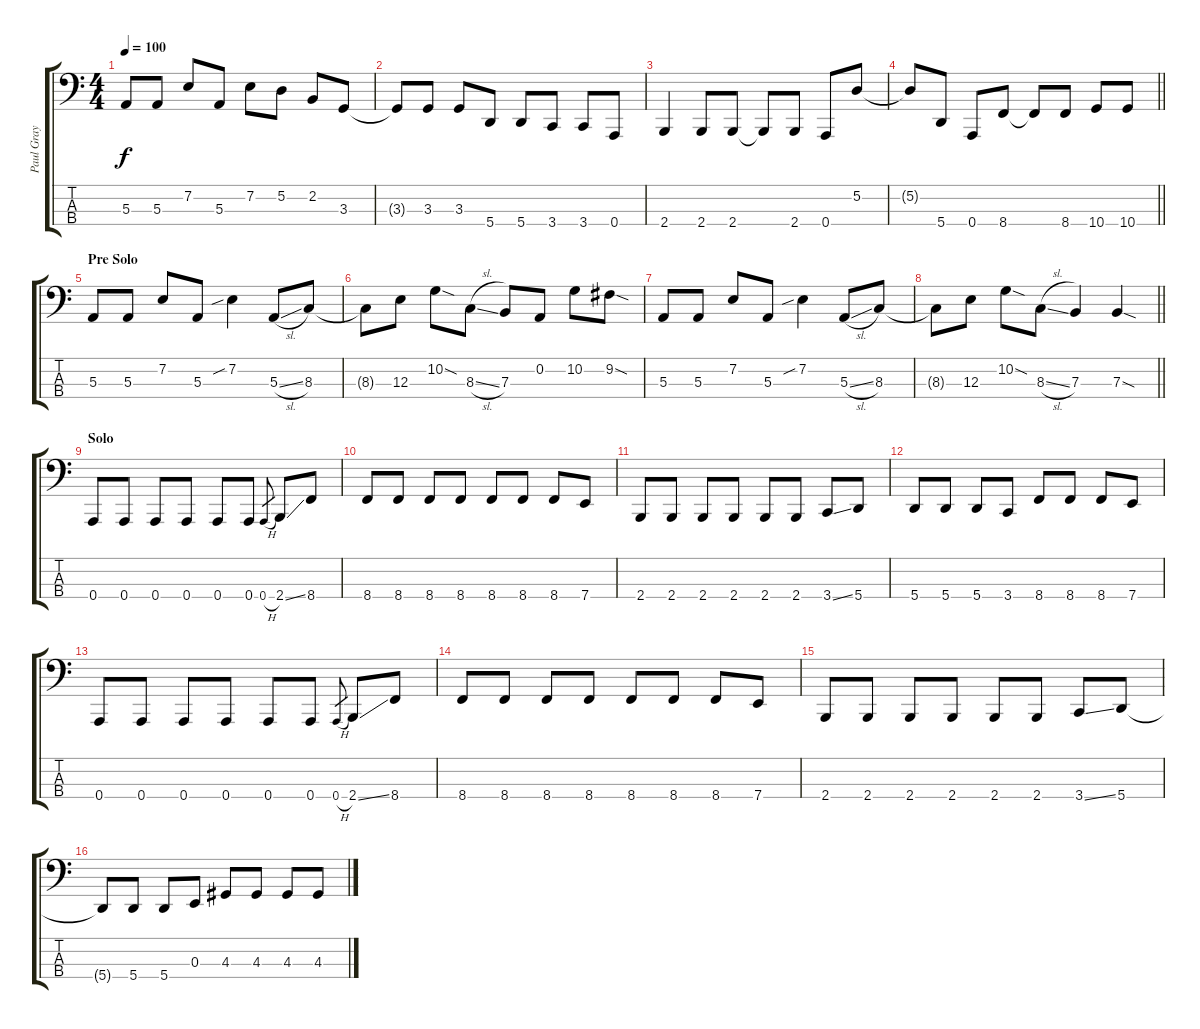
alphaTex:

\track ("Paul Gray" "Paul Gray") {instrument electricbasspick}
\staff {score tabs}
\tuning (D2 A1 E1 A0) {hide}
\ts (4 4)
\tempo 100
\clef f4
\ks c
5.3.8{dy f} 5.3.8 7.2.8 5.3.8 7.2.8 5.2.8 2.2.8 3.3.8 |
3.3{t}.8 3.3.8 3.3.8 5.4.8 5.4.8 3.4.8 3.4.8 0.4.8 |
2.4.4 2.4.8 2.4.8 2.4{t}.8 2.4.8 0.4.8 5.2.8 |
\barLineRight lightlight
5.2{t}.8 5.4.8 0.4.8 8.4.8 8.4{t}.8 8.4.8 10.4.8 10.4.8 |
\section ("" "Pre Solo")
5.3.8 5.3.8 7.2.8 5.3.8 7.2{sib}.4 5.3{sl}.8 8.3.8 |
8.3{t}.8 12.3.8 10.2{sod}.8 8.3{sl}.8 7.3.8 0.2.8 10.2.8 9.2{sod}.8 |
5.3.8 5.3.8 7.2.8 5.3.8 7.2{sib}.4 5.3{sl}.8 8.3.8 |
\barLineRight lightlight
8.3{t}.8 12.3.8 10.2{sod}.8 8.3{sl}.8 7.3.4 7.3{sod}.4 |
\section ("" "Solo")
0.4.8 0.4.8 0.4.8 0.4.8 0.4.8 0.4.8 0.4{h}.8{gr} 2.4{ss}.8 8.4.8 |
8.4.8 8.4.8 8.4.8 8.4.8 8.4.8 8.4.8 8.4.8 7.4.8 |
2.4.8 2.4.8 2.4.8 2.4.8 2.4.8 2.4.8 3.4{ss}.8 5.4.8 |
5.4.8 5.4.8 5.4.8 3.4.8 8.4.8 8.4.8 8.4.8 7.4.8 |
0.4.8 0.4.8 0.4.8 0.4.8 0.4.8 0.4.8 0.4{h}.8{gr} 2.4{ss}.8 8.4.8 |
8.4.8 8.4.8 8.4.8 8.4.8 8.4.8 8.4.8 8.4.8 7.4.8 |
2.4.8 2.4.8 2.4.8 2.4.8 2.4.8 2.4.8 3.4{ss}.8 5.4.8 |
5.4{t}.8 5.4.8 5.4.8 0.3.8 4.3.8 4.3.8 4.3.8 4.3{ss}.8
